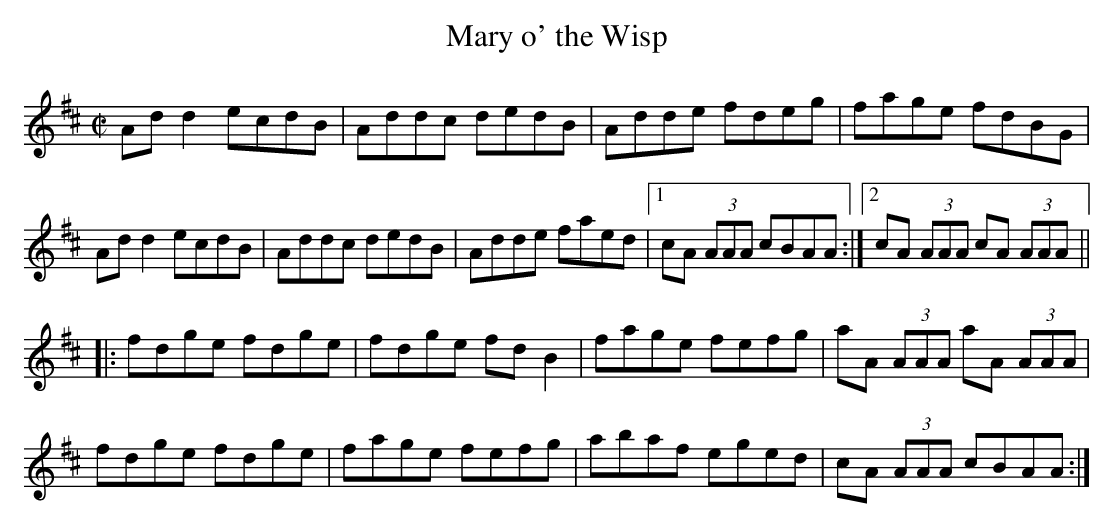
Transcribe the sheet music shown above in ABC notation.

X:1
T:Mary o' the Wisp
M:C|
K:D
Add2 ecdB|Addc dedB|Adde fdeg|fage fdBG|
Add2 ecdB|Addc dedB|Adde faed|1 cA (3AAA cBAA:|2 cA (3AAA cA (3AAA||
|:fdge fdge|fdge fdB2|fage fefg|aA (3AAA aA (3AAA|
fdge fdge|fage fefg|abaf eged|cA (3AAA cBAA:|
